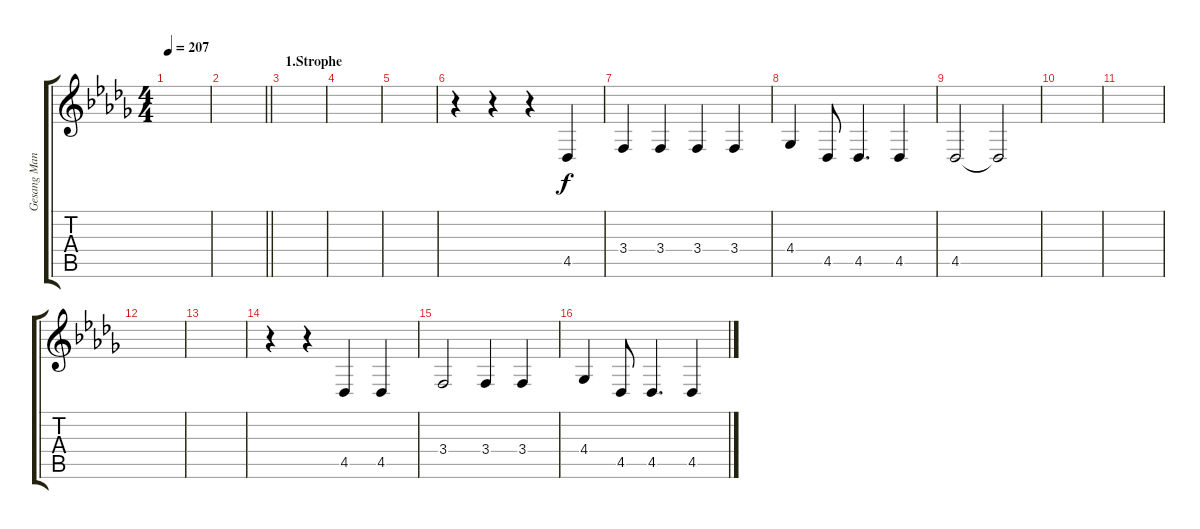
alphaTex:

\track ("Gesang Mann" "Gesang Man") {instrument vibraphone}
\staff {score tabs}
\tuning (E4 B3 G3 D3 A2 E2) {hide}
\ts (4 4)
\tempo 207
\clef g2
\ks bbminor
|
\barLineRight lightlight
|
\section ("" "1.Strophe")
|
|
|
r.4 r.4 r.4 4.5.4{dy f} |
3.4.4 3.4.4 3.4.4 3.4.4 |
4.4.4 4.5.8 4.5.4{d} 4.5.4 |
4.5.2 4.5{t}.2 |
|
|
|
|
r.4 r.4 4.5.4 4.5.4 |
3.4.2 3.4.4 3.4.4 |
4.4.4 4.5.8 4.5.4{d} 4.5.4
